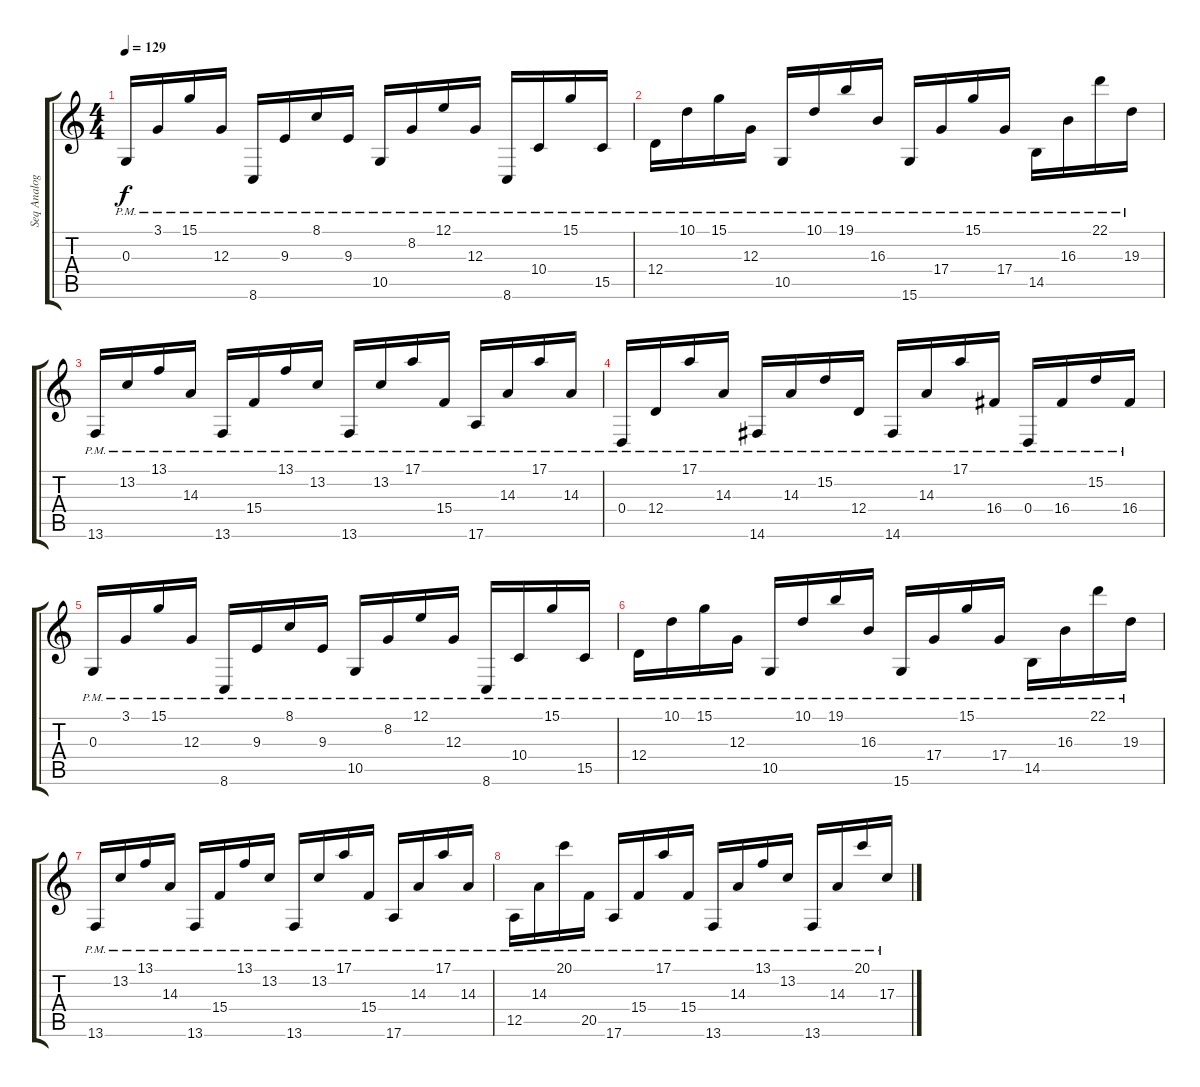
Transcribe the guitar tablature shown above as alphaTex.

\track ("Seq Analog" "Seq Analog") {instrument lead1square}
\staff {score tabs}
\tuning (E4 B3 G3 D3 A2 E2) {hide}
\ts (4 4)
\tempo 129
\clef g2
\ks c
0.3{pm}.16{dy f} 3.1{pm}.16 15.1{pm}.16 12.3{pm}.16 8.6{pm}.16 9.3{pm}.16 8.1{pm}.16 9.3{pm}.16 10.5{pm}.16 8.2{pm}.16 12.1{pm}.16 12.3{pm}.16 8.6{pm}.16 10.4{pm}.16 15.1{pm}.16 15.5{pm}.16 |
12.4{pm}.16 10.1{pm}.16 15.1{pm}.16 12.3{pm}.16 10.5{pm}.16 10.1{pm}.16 19.1{pm}.16 16.3{pm}.16 15.6{pm}.16 17.4{pm}.16 15.1{pm}.16 17.4{pm}.16 14.5{pm}.16 16.3{pm}.16 22.1{pm}.16 19.3{pm}.16 |
13.6{pm}.16 13.2{pm}.16 13.1{pm}.16 14.3{pm}.16 13.6{pm}.16 15.4{pm}.16 13.1{pm}.16 13.2{pm}.16 13.6{pm}.16 13.2{pm}.16 17.1{pm}.16 15.4{pm}.16 17.6{pm}.16 14.3{pm}.16 17.1{pm}.16 14.3{pm}.16 |
0.4{pm}.16 12.4{pm}.16 17.1{pm}.16 14.3{pm}.16 14.6{pm}.16 14.3{pm}.16 15.2{pm}.16 12.4{pm}.16 14.6{pm}.16 14.3{pm}.16 17.1{pm}.16 16.4{pm}.16 0.4{pm}.16 16.4{pm}.16 15.2{pm}.16 16.4{pm}.16 |
0.3{pm}.16 3.1{pm}.16 15.1{pm}.16 12.3{pm}.16 8.6{pm}.16 9.3{pm}.16 8.1{pm}.16 9.3{pm}.16 10.5{pm}.16 8.2{pm}.16 12.1{pm}.16 12.3{pm}.16 8.6{pm}.16 10.4{pm}.16 15.1{pm}.16 15.5{pm}.16 |
12.4{pm}.16 10.1{pm}.16 15.1{pm}.16 12.3{pm}.16 10.5{pm}.16 10.1{pm}.16 19.1{pm}.16 16.3{pm}.16 15.6{pm}.16 17.4{pm}.16 15.1{pm}.16 17.4{pm}.16 14.5{pm}.16 16.3{pm}.16 22.1{pm}.16 19.3{pm}.16 |
13.6{pm}.16 13.2{pm}.16 13.1{pm}.16 14.3{pm}.16 13.6{pm}.16 15.4{pm}.16 13.1{pm}.16 13.2{pm}.16 13.6{pm}.16 13.2{pm}.16 17.1{pm}.16 15.4{pm}.16 17.6{pm}.16 14.3{pm}.16 17.1{pm}.16 14.3{pm}.16 |
12.5{pm}.16 14.3{pm}.16 20.1{pm}.16 20.5{pm}.16 17.6{pm}.16 15.4{pm}.16 17.1{pm}.16 15.4{pm}.16 13.6{pm}.16 14.3{pm}.16 13.1{pm}.16 13.2{pm}.16 13.6{pm}.16 14.3{pm}.16 20.1{pm}.16 17.3{pm}.16
